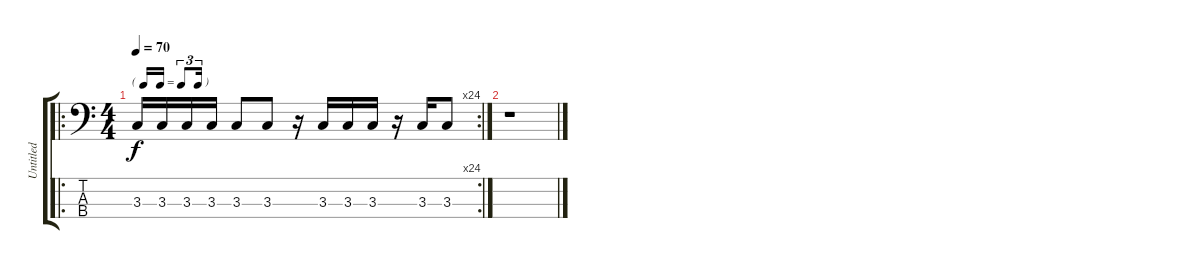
\track ("Untitled" "Untitled") {instrument electricbassfinger}
\staff {score tabs}
\tuning (G2 D2 A1 E1) {hide}
\ro
\rc 24
\ts (4 4)
\tf triplet16th
\tempo 70
\clef f4
\ks c
3.3.16{dy f instrument electricbassfinger} 3.3.16 3.3.16 3.3.16 3.3.8 3.3.8 r.16 3.3.16 3.3.16 3.3.16 r.16 3.3.16 3.3.8 |
r.1
